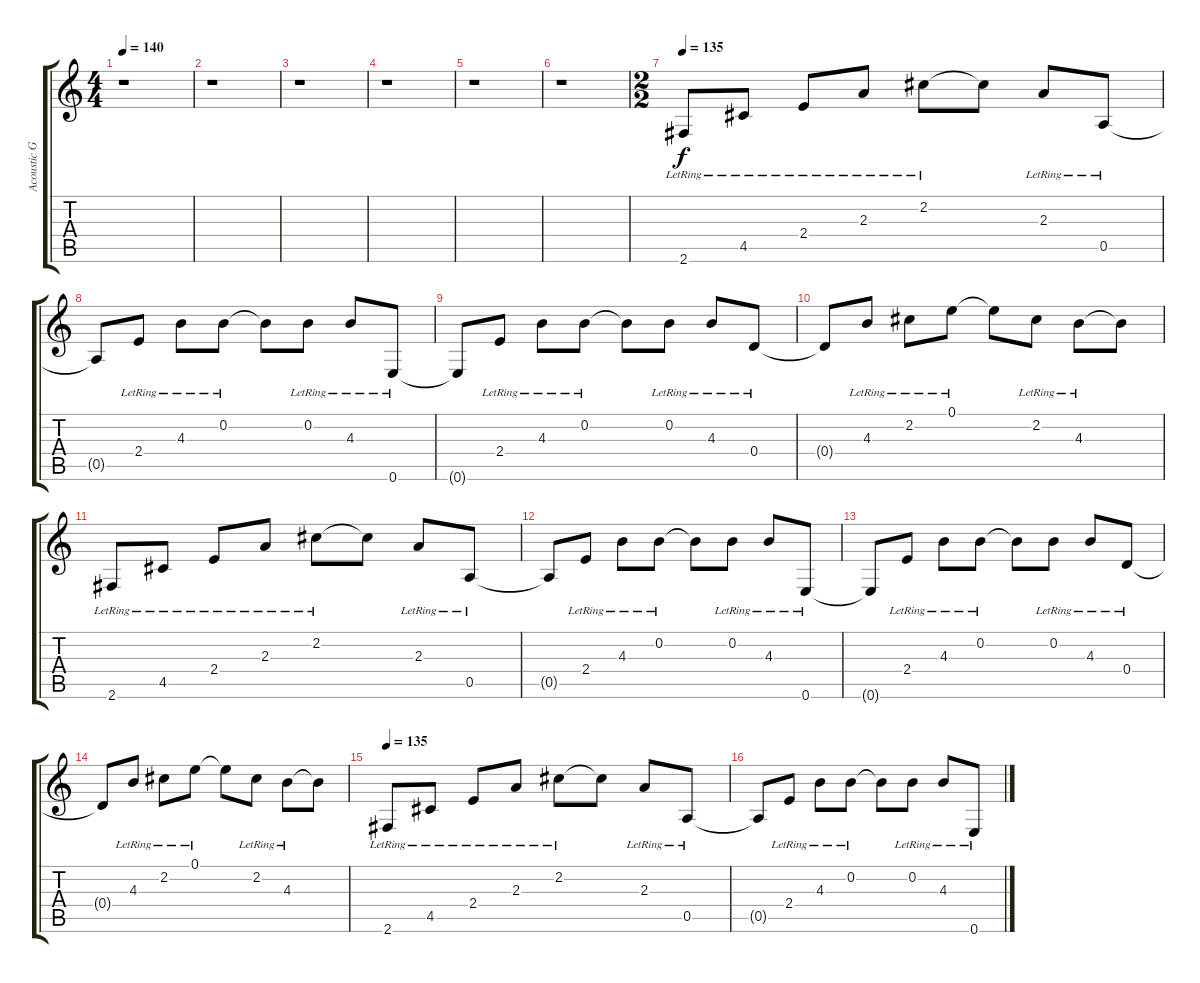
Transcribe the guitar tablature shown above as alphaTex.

\track ("Acoustic Guitar" "Acoustic G") {instrument acousticguitarsteel}
\staff {score tabs}
\tuning (E4 B3 G3 D3 A2 E2) {hide}
\ts (4 4)
\tempo 140
\clef g2
\ks c
r.1{dy f} |
r.1 |
r.1 |
r.1 |
r.1 |
r.1 |
\ts (2 2)
\tempo 135
2.6{lr}.8 4.5{lr}.8 2.4{lr}.8 2.3{lr}.8 2.2{lr}.8 2.2{t}.8 2.3{lr}.8 0.5{lr}.8 |
0.5{t}.8 2.4{lr}.8 4.3{lr}.8 0.2{lr}.8 0.2{t}.8 0.2{lr}.8 4.3{lr}.8 0.6{lr}.8 |
0.6{t}.8 2.4{lr}.8 4.3{lr}.8 0.2{lr}.8 0.2{t}.8 0.2{lr}.8 4.3{lr}.8 0.4{lr}.8 |
0.4{t}.8 4.3{lr}.8 2.2{lr}.8 0.1{lr}.8 0.1{t}.8 2.2{lr}.8 4.3{lr}.8 4.3{t}.8 |
2.6{lr}.8 4.5{lr}.8 2.4{lr}.8 2.3{lr}.8 2.2{lr}.8 2.2{t}.8 2.3{lr}.8 0.5{lr}.8 |
0.5{t}.8 2.4{lr}.8 4.3{lr}.8 0.2{lr}.8 0.2{t}.8 0.2{lr}.8 4.3{lr}.8 0.6{lr}.8 |
0.6{t}.8 2.4{lr}.8 4.3{lr}.8 0.2{lr}.8 0.2{t}.8 0.2{lr}.8 4.3{lr}.8 0.4{lr}.8 |
0.4{t}.8 4.3{lr}.8 2.2{lr}.8 0.1{lr}.8 0.1{t}.8 2.2{lr}.8 4.3{lr}.8 4.3{t}.8 |
\tempo 135
2.6{lr}.8 4.5{lr}.8 2.4{lr}.8 2.3{lr}.8 2.2{lr}.8 2.2{t}.8 2.3{lr}.8 0.5{lr}.8 |
0.5{t}.8 2.4{lr}.8 4.3{lr}.8 0.2{lr}.8 0.2{t}.8 0.2{lr}.8 4.3{lr}.8 0.6{lr}.8
